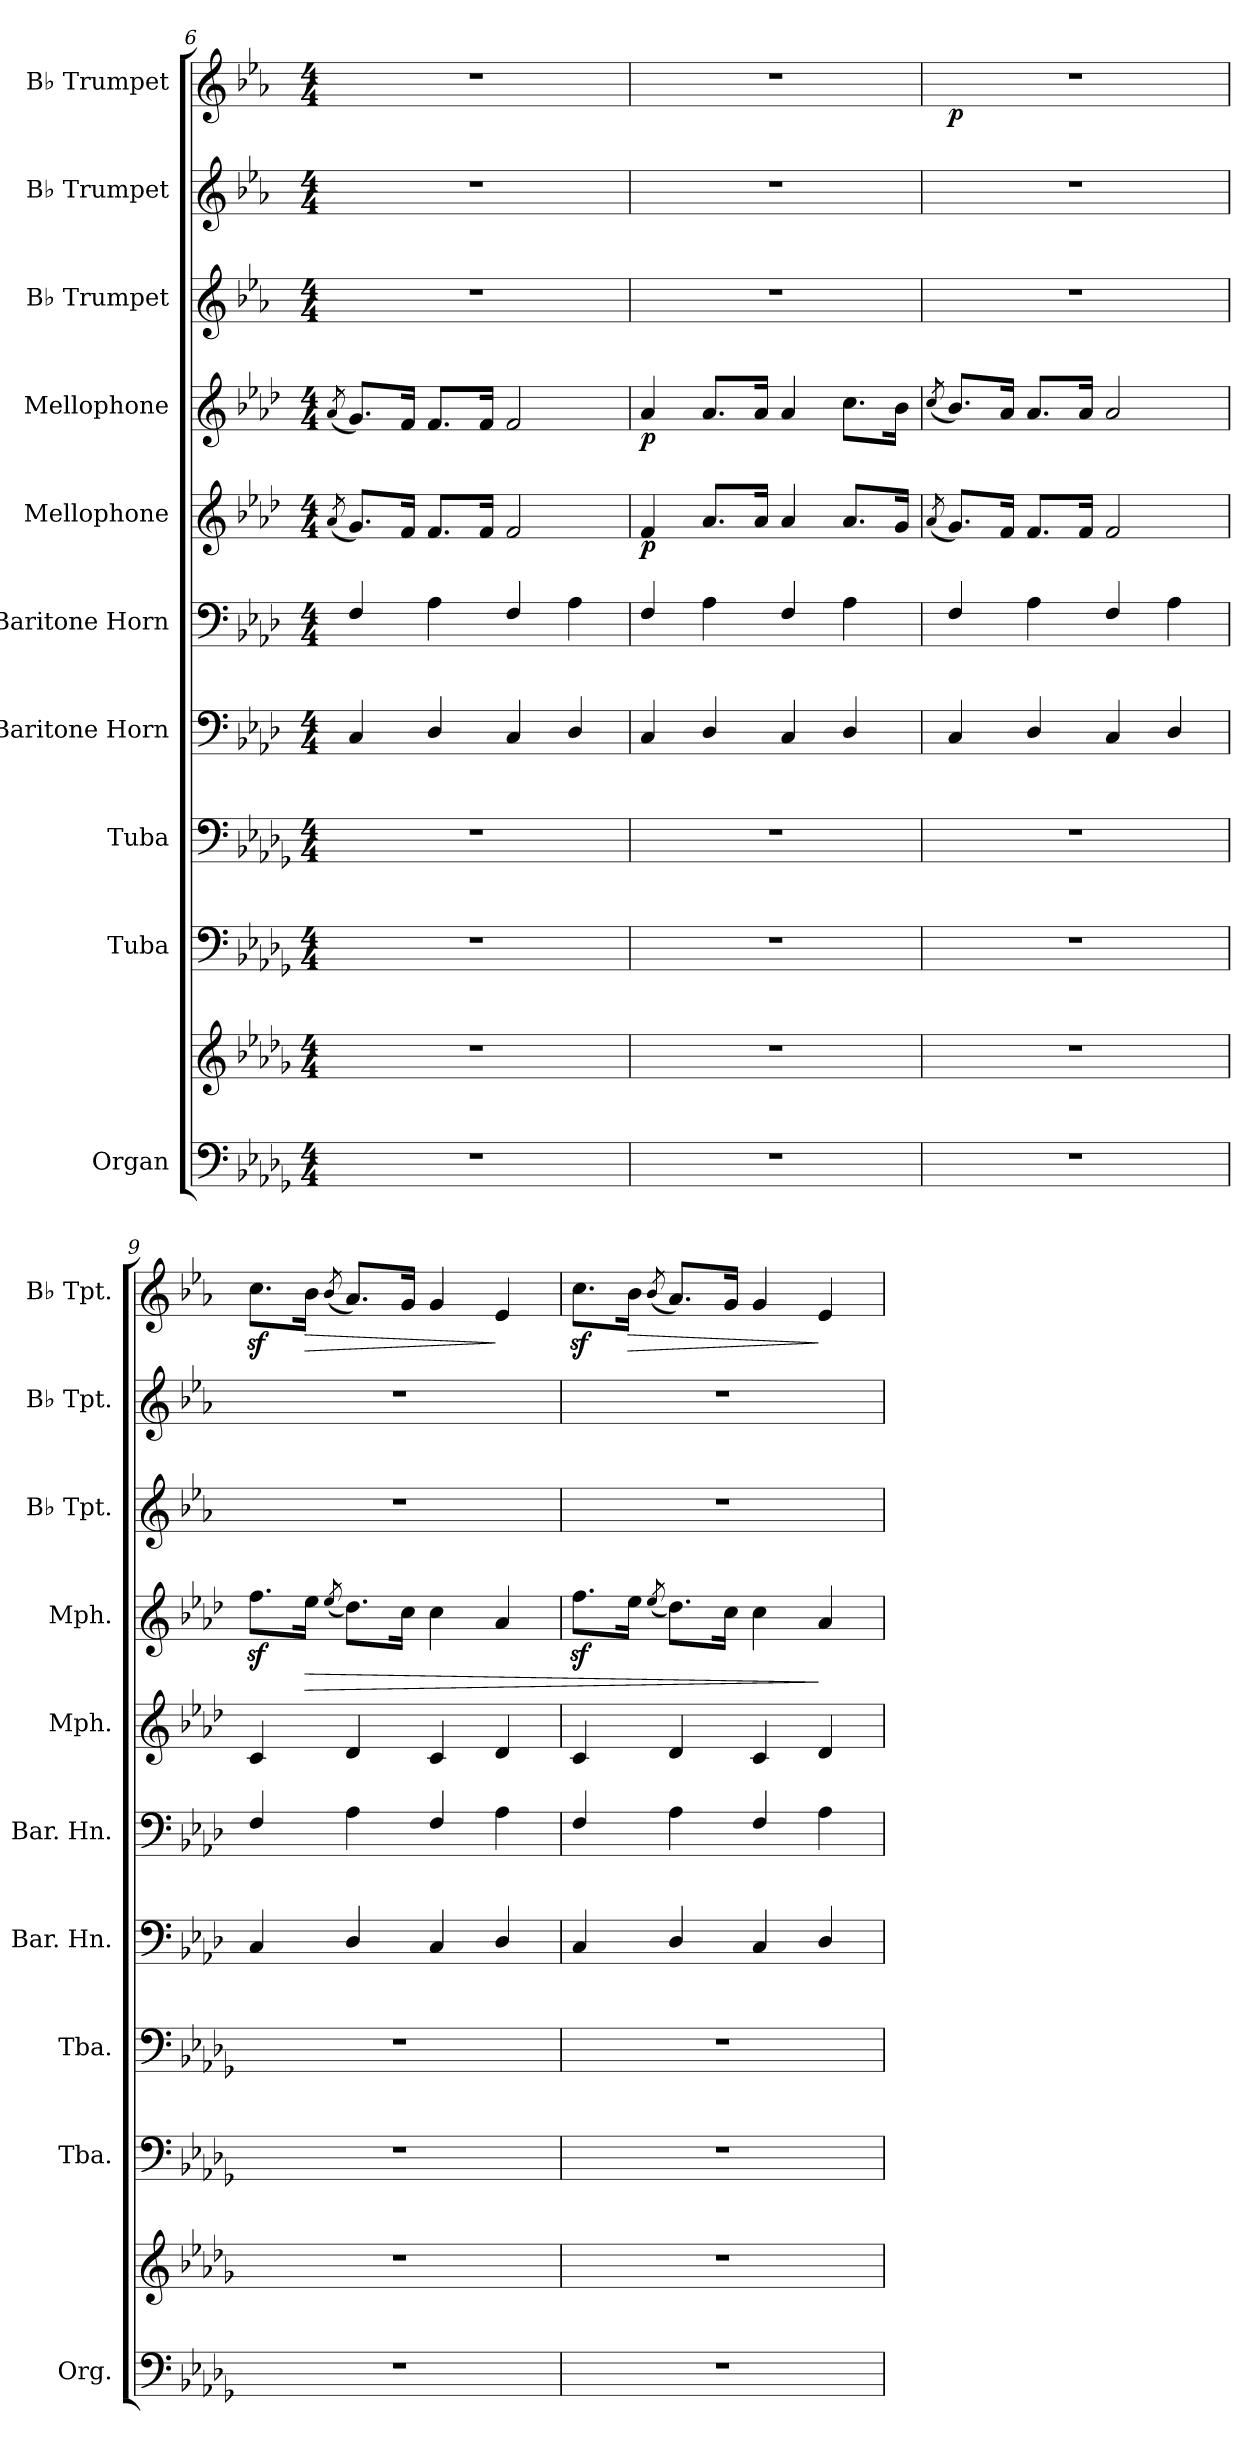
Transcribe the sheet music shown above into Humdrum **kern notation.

**kern	**kern	**kern	**kern	**kern	**kern	**kern	**dynam	**kern	**dynam	**kern	**kern	**kern	**dynam
*part10	*part10	*part9	*part8	*part7	*part6	*part5	*part5	*part4	*part4	*part3	*part2	*part1	*part1
*staff11	*staff10	*staff9	*staff8	*staff7	*staff6	*staff5	*staff5	*staff4	*staff4	*staff3	*staff2	*staff1	*staff1
*I"Organ	*	*I"Tuba	*I"Tuba	*I"Baritone Horn	*I"Baritone Horn	*I"Mellophone	*	*I"Mellophone	*	*I"B♭ Trumpet	*I"B♭ Trumpet	*I"B♭ Trumpet	*
*I'Org.	*	*I'Tba.	*I'Tba.	*I'Bar. Hn.	*I'Bar. Hn.	*I'Mph.	*	*I'Mph.	*	*I'B♭ Tpt.	*I'B♭ Tpt.	*I'B♭ Tpt.	*
*clefF4	*clefG2	*clefF4	*clefF4	*clefF4	*clefF4	*clefG2	*	*clefG2	*	*clefG2	*clefG2	*clefG2	*
*	*	*	*	*ITrd4c7	*ITrd4c7	*ITrd4c7	*	*ITrd4c7	*	*ITrd1c2	*ITrd1c2	*ITrd1c2	*
*k[b-e-a-d-g-]	*k[b-e-a-d-g-]	*k[b-e-a-d-g-]	*k[b-e-a-d-g-]	*k[b-e-a-d-g-]	*k[b-e-a-d-g-]	*k[b-e-a-d-g-]	*	*k[b-e-a-d-g-]	*	*k[b-e-a-d-g-]	*k[b-e-a-d-g-]	*k[b-e-a-d-g-]	*
*M4/4	*M4/4	*M4/4	*M4/4	*M4/4	*M4/4	*M4/4	*	*M4/4	*	*M4/4	*M4/4	*M4/4	*
=6	=6	=6	=6	=6	=6	=6	=6	=6	=6	=6	=6	=6	=6
.	.	.	.	.	.	(8qd-/	.	(8qd-/	.	.	.	.	.
1r	1r	1r	1r	4FF/	4BB-/	8.c/L)	.	8.c/L)	.	1r	1r	1r	.
.	.	.	.	.	.	16B-/Jk	.	16B-/Jk	.	.	.	.	.
.	.	.	.	4GG-/	4D-\	8.B-/L	.	8.B-/L	.	.	.	.	.
.	.	.	.	.	.	16B-/Jk	.	16B-/Jk	.	.	.	.	.
.	.	.	.	4FF/	4BB-/	2B-/	.	2B-/	.	.	.	.	.
.	.	.	.	4GG-/	4D-\	.	.	.	.	.	.	.	.
!!LO:PB:g=z
=7	=7	=7	=7	=7	=7	=7	=7	=7	=7	=7	=7	=7	=7
!	!	!	!	!	!	!	!LO:DY:b	!	!LO:DY:b	!	!	!	!
1r	1r	1r	1r	4FF/	4BB-/	4B-/	p	4d-/	p	1r	1r	1r	.
.	.	.	.	4GG-/	4D-\	8.d-/L	.	8.d-/L	.	.	.	.	.
.	.	.	.	.	.	16d-/Jk	.	16d-/Jk	.	.	.	.	.
.	.	.	.	4FF/	4BB-/	4d-/	.	4d-/	.	.	.	.	.
.	.	.	.	4GG-/	4D-\	8.d-/L	.	8.f\L	.	.	.	.	.
.	.	.	.	.	.	16c/Jk	.	16e-\Jk	.	.	.	.	.
=8	=8	=8	=8	=8	=8	=8	=8	=8	=8	=8	=8	=8	=8
.	.	.	.	.	.	(8qd-/	.	(8qf/	.	.	.	.	.
!	!	!	!	!	!	!	!	!	!	!	!	!	!LO:DY:b
1r	1r	1r	1r	4FF/	4BB-/	8.c/L)	.	8.e-/L)	.	1r	1r	1r	p
.	.	.	.	.	.	16B-/Jk	.	16d-/Jk	.	.	.	.	.
.	.	.	.	4GG-/	4D-\	8.B-/L	.	8.d-/L	.	.	.	.	.
.	.	.	.	.	.	16B-/Jk	.	16d-/Jk	.	.	.	.	.
.	.	.	.	4FF/	4BB-/	2B-/	.	2d-/	.	.	.	.	.
.	.	.	.	4GG-/	4D-\	.	.	.	.	.	.	.	.
=9	=9	=9	=9	=9	=9	=9	=9	=9	=9	=9	=9	=9	=9
1r	1r	1r	1r	4FF/	4BB-/	4F/	.	8.b-z<\L	.	1r	1r	8.b-z<\L	.
!	!	!	!	!	!	!	!	!	!LO:HP:b	!	!	!	!LO:HP:b
.	.	.	.	.	.	.	.	16a-\Jk	>	.	.	16a-\Jk	>
.	.	.	.	.	.	.	.	(8qa-/	.	.	.	(8qa-/	.
.	.	.	.	4GG-/	4D-\	4G-/	.	8.g-\L)	.	.	.	8.g-/L)	.
.	.	.	.	.	.	.	.	16f\Jk	.	.	.	16f/Jk	.
.	.	.	.	4FF/	4BB-/	4F/	.	4f\	.	.	.	4f/	.
.	.	.	.	4GG-/	4D-\	4G-/	.	4d-/	.	.	.	4d-/	]
=10	=10	=10	=10	=10	=10	=10	=10	=10	=10	=10	=10	=10	=10
1r	1r	1r	1r	4FF/	4BB-/	4F/	.	8.b-z<\L	.	1r	1r	8.b-z<\L	.
!	!	!	!	!	!	!	!	!	!	!	!	!	!LO:HP:b
.	.	.	.	.	.	.	.	16a-\Jk	.	.	.	16a-\Jk	>
.	.	.	.	.	.	.	.	(8qa-/	.	.	.	(8qa-/	.
.	.	.	.	4GG-/	4D-\	4G-/	.	8.g-\L)	.	.	.	8.g-/L)	.
.	.	.	.	.	.	.	.	16f\Jk	.	.	.	16f/Jk	.
.	.	.	.	4FF/	4BB-/	4F/	.	4f\	.	.	.	4f/	.
.	.	.	.	4GG-/	4D-\	4G-/	.	4d-/	]	.	.	4d-/	]
=	=	=	=	=	=	=	=	=	=	=	=	=	=
*-	*-	*-	*-	*-	*-	*-	*-	*-	*-	*-	*-	*-	*-
